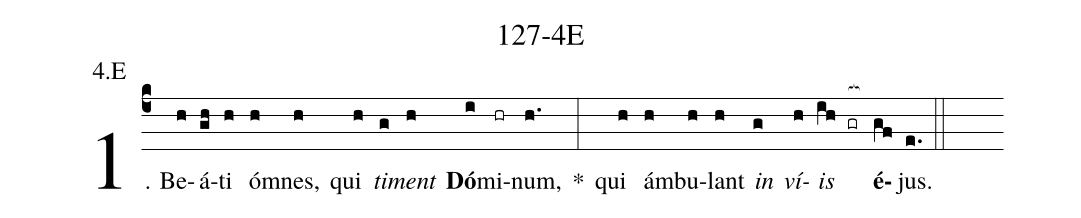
name: 127-4E;
annotation: 4.E;
%%
(c4)1. Be(h)á(gh)ti(h) óm(h)nes,(h) qui(h) <i>ti</i>(g)<i>ment</i>(h) <b>Dó</b>(i)mi(hr)num,(h.) *(:) qui(h) ám(h)bu(h)lant(h) <i>in</i>(g) <i>ví</i>(h)<i>is</i>(ih gr[ocb:1{]) <b>é</b>(gf[ocb:0}])jus.(e.) (::)
